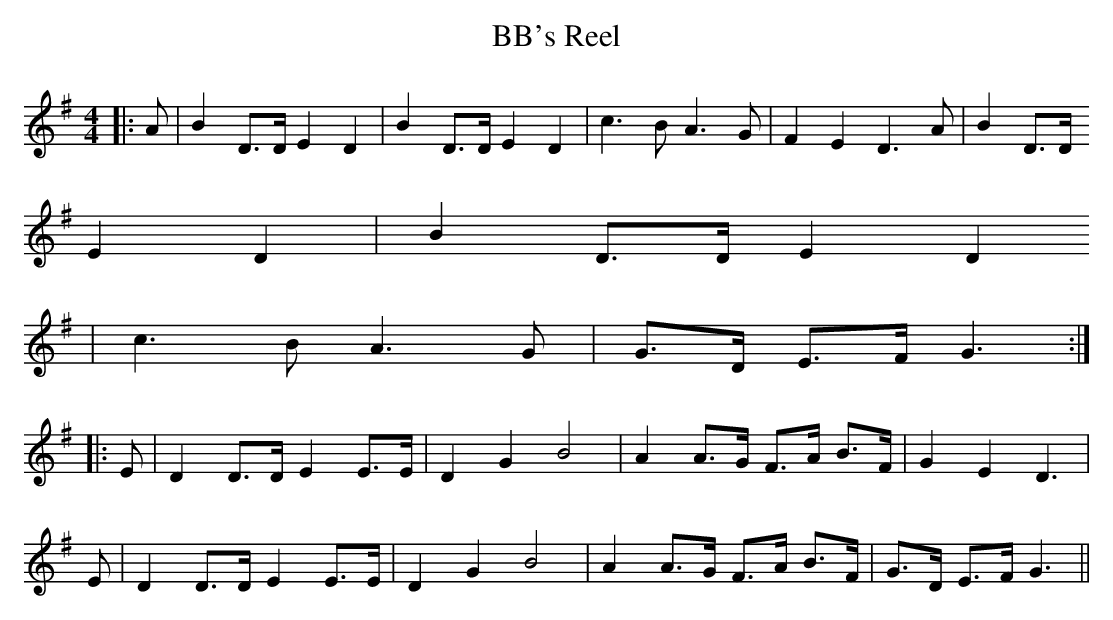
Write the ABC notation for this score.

X:1
T:BB's Reel
M:4/4
L:1/8
K:G
||: A | B2 D>D E2 D2 |  B2 D>D E2 D2 | c3 B A3 G | F2 E2 D3  A | B2 D>D
E2 D2 |  B2 D>D E2 D2
 | c3 B A3 G | G>D E>F G3 :||:
E | D2 D>D E2 E>E | D2 G2 B4 | A2 A>G F>A B>F | G2 E2 D3 |
E | D2 D>D E2 E>E | D2 G2 B4 | A2 A>G F>A B>F | G>D E>F G3 ||
